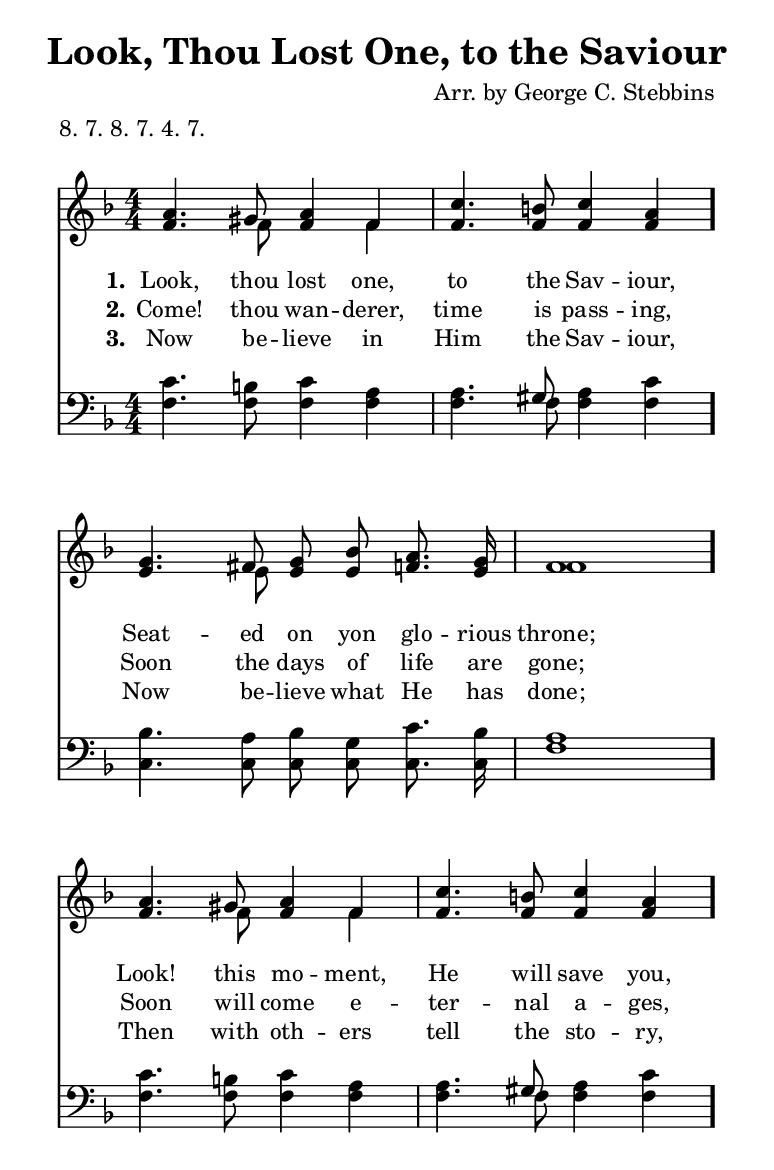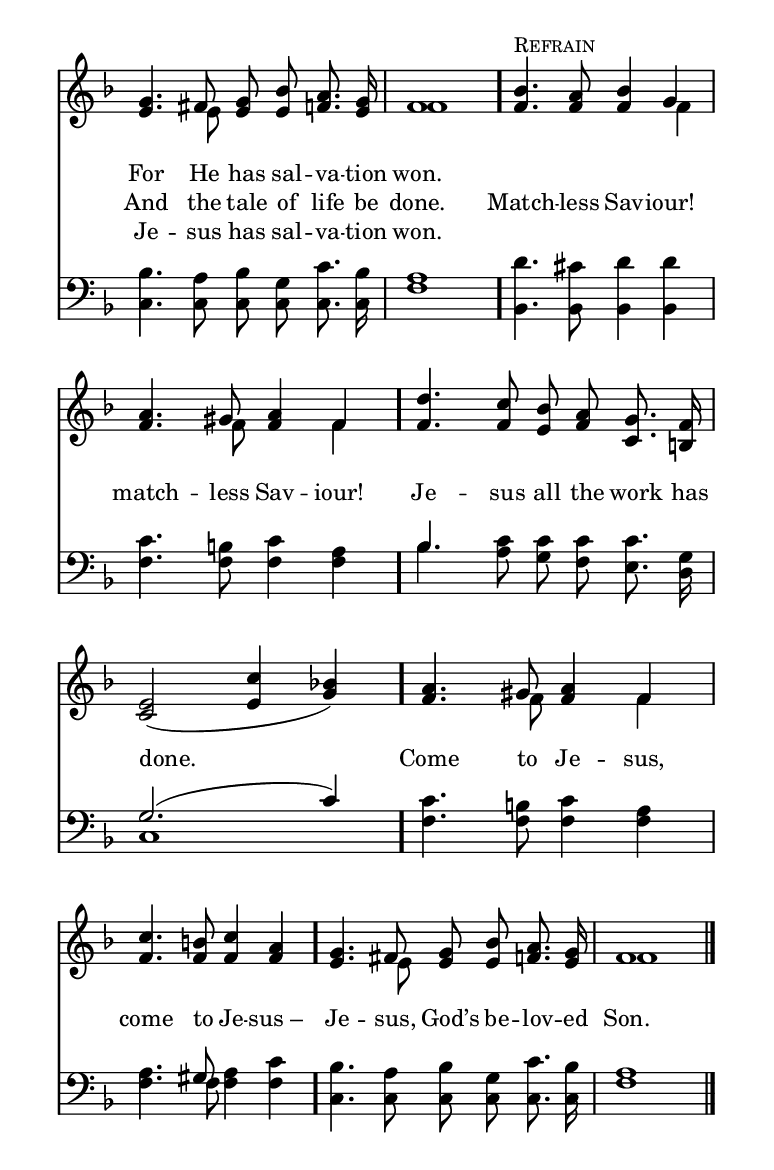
\include "common/global.ily"
\paper {
  \include "common/paper.ily"
}

\header{
  %gospel
  hymnnumber = "101"
  title = "Look, Thou Lost One, to the Saviour"
  tunename = "Look Ye Saints"
  meter = "8. 7. 8. 7. 4. 7."
  poet = ""
  composer = "Arr. by George C. Stebbins"
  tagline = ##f
}

patternAA = { c4. c8 c4 c4 | c4. c8 c4 c4 }
patternBA = { c4. c8 c8 c8 c8. c16 | c1 }
patternBB = { c4. c8 c8 c8 c8. c16 | c2( c4 c4) }
patternBC = { c4. c8 c8 c8 c8. c16 | c2.( c4) }

global = {
  \include "common/overrides.ily"
  \override Staff.TimeSignature.style = #'numbered
  \time 4/4
  \override Score.MetronomeMark.transparent = ##t % hide all fermata changes too
  \tempo 4=95
  \key f \major
  \autoBeamOff
}

notesSoprano = {
\global
\relative c'' {

  \changePitch \patternAA { a gis a f | c' b c a }
  \changePitch \patternBA { g fis g bes a g | f }
  \changePitch \patternAA { a gis a f | c' b c a }
  \changePitch \patternBA { g fis g bes a g | f }

  << s^\markup { \small \caps "Refrain" }
  \changePitch \patternAA { bes a bes g | a gis a f } >>
  \changePitch \patternBB { d' c bes a g f | e c' bes! }
  \changePitch \patternAA { a gis a f | c' b c a }
  \changePitch \patternBA { g fis g bes a g | f }

  \bar "|."

}
}

notesAlto = {
\global
\relative e' {

  \changePitch \patternAA { f f f f | f f f f }
  \changePitch \patternBA { e e e e f! e | f }
  \changePitch \patternAA { f f f f | f f f f }
  \changePitch \patternBA { e e e e f! e | f }

  \changePitch \patternAA { f f f f | f f f f }
  \changePitch \patternBB { f f e f c b! | c e g }
  \changePitch \patternAA { f f f f | f f f f }
  \changePitch \patternBA { e e e e f! e | f }

}
}

notesTenor = {
\global
\relative a {

  \changePitch \patternAA { c b c a | a gis a c }
  \changePitch \patternBA { bes a bes g c bes | a }
  \changePitch \patternAA { c b c a | a gis a c }
  \changePitch \patternBA { bes a bes g c bes | a }

  \changePitch \patternAA { d cis d d | c b c a }
  \changePitch \patternBC { bes c c c c g | g c }
  \changePitch \patternAA { c b c a | a gis a c }
  \changePitch \patternBA { bes a bes g c bes | a }

}
}

notesBass = {
\global
\relative f {

  \changePitch \patternAA { f f f f | f f f f }
  \changePitch \patternBA { c c c c c c | f }
  \changePitch \patternAA { f f f f | f f f f }
  \changePitch \patternBA { c c c c c c | f }

  \changePitch \patternAA { bes, bes bes bes | f' f f f }
  \changePitch \patternBA { bes a g f e d | c }
  \changePitch \patternAA { f f f f | f f f f }
  \changePitch \patternBA { c c c c c c | f }

}
}

Refrain = \lyricmode {

Match -- less Sav -- iour! match -- less Sav -- iour! \bar "."
Je -- sus all the work has done. \bar "."
Come to Je -- sus, come to Je -- sus_– \bar "."
Je -- sus, God’s be -- lov -- ed Son. \bar "."

}

wordsA = \lyricmode {
\set stanza = "1."

Look, thou lost one, to the Sav -- iour, \bar "."
Seat -- ed on yon glo -- rious throne; \bar "."
Look! this mo -- ment, He will save you, \bar "."
For He has sal -- va -- tion won. \bar "."

}

wordsB = \lyricmode {
\set stanza = "2."

Come! thou wan -- derer, time is pass -- ing,
Soon the days of life are gone;
Soon will come e -- ter -- nal a -- ges,
And the tale of life be done.

\Refrain

}

wordsC = \lyricmode {
\set stanza = "3."

Now be -- lieve in Him the Sav -- iour,
Now be -- lieve what He has done;
Then with oth -- ers tell the sto -- ry,
Je -- sus has sal -- va -- tion won.

}

\score {
  \context ChoirStaff <<
    \context Staff = upper <<
      \set Staff.autoBeaming = ##f
      \set ChoirStaff.systemStartDelimiter = #'SystemStartBar
      \set ChoirStaff.printPartCombineTexts = ##f
      \partcombine #'(2 . 11) \notesSoprano \notesAlto
      \context NullVoice = sopranos { \voiceOne << \notesSoprano >> }
      \context Lyrics = one   \lyricsto sopranos \wordsA
      \context Lyrics = two   \lyricsto sopranos \wordsB
      \context Lyrics = three \lyricsto sopranos \wordsC
    >>
    \context Staff = men <<
      \set Staff.autoBeaming = ##f
      \clef bass
      \set ChoirStaff.printPartCombineTexts = ##f
      \partcombine #'(2 . 11) \notesTenor \notesBass
    >>
  >>
  \layout {
    \include "common/layout.ily"
  }
  #(cond ((ly:get-option 'eog-midi-permitted) #{ \midi{
    \include "common/midi.ily"
  } #}))
}

\version "2.19.49"  % necessary for upgrading to future LilyPond versions.

% vi:set et ts=2 sw=2 ai nocindent syntax=lilypond:
